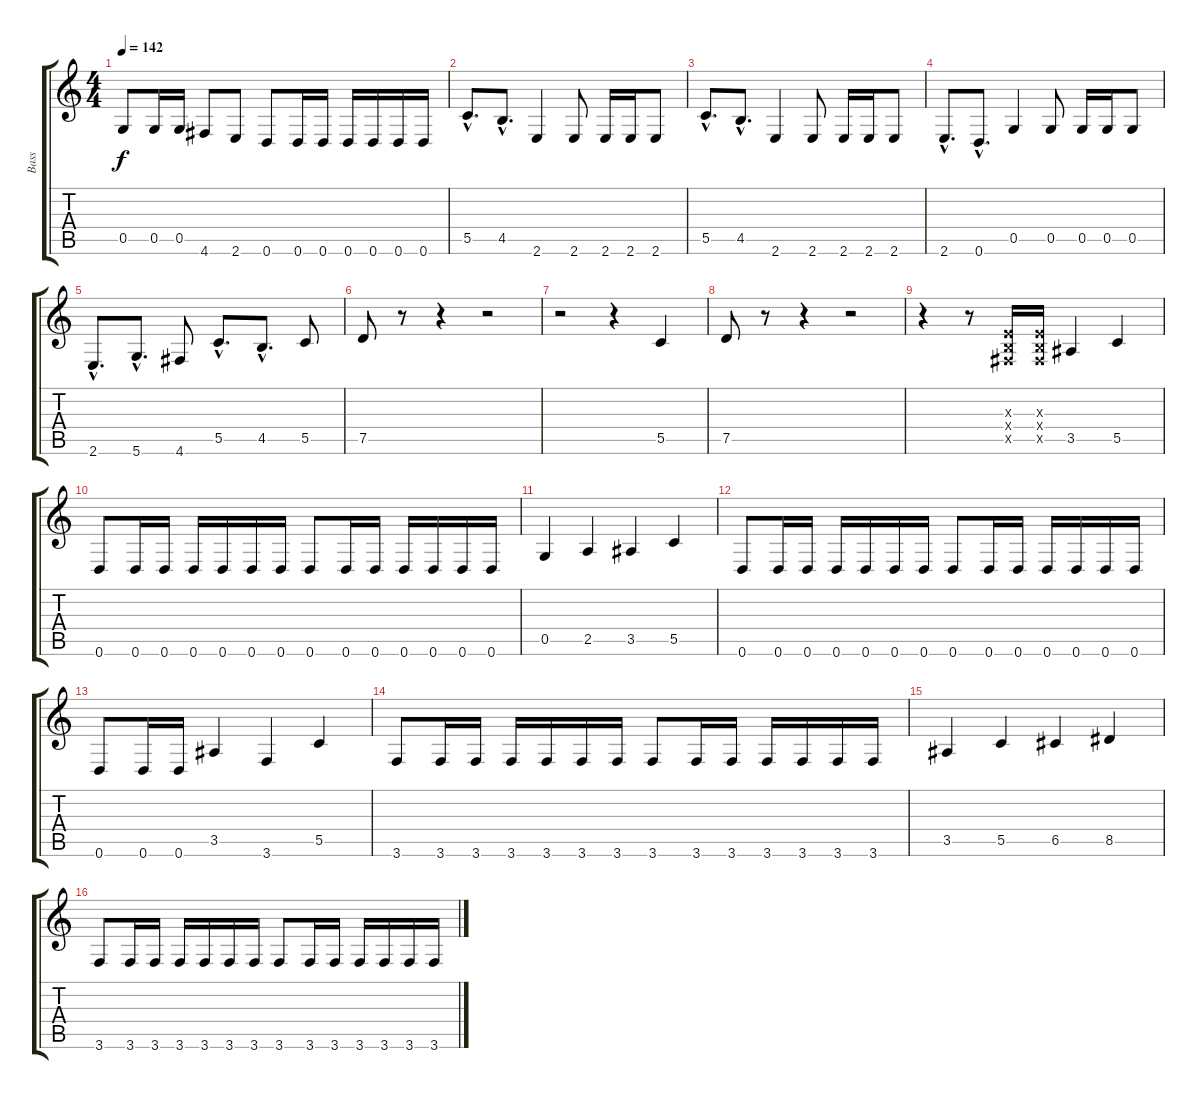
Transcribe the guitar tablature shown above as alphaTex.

\track ("Bass" "Bass") {instrument electricbassfinger}
\staff {score tabs}
\tuning (D4 A3 F3 C3 G2 D2) {hide}
\ts (4 4)
\tempo 142
\clef g2
\ks c
0.5.8{dy f} 0.5.16 0.5.16 4.6.8 2.6.8 0.6.8 0.6.16 0.6.16 0.6.16 0.6.16 0.6.16 0.6.16 |
5.5{hac}.8{d} 4.5{hac}.8{d} 2.6.4 2.6.8 2.6.16 2.6.16 2.6.8 |
5.5{hac}.8{d} 4.5{hac}.8{d} 2.6.4 2.6.8 2.6.16 2.6.16 2.6.8 |
2.6{hac}.8{d} 0.6{hac}.8{d} 0.5.4 0.5.8 0.5.16 0.5.16 0.5.8 |
2.6{hac}.8{d} 5.6{hac}.8{d} 4.6.8 5.5{hac}.8{d} 4.5{hac}.8{d} 5.5.8 |
7.5.8 r.8 r.4 r.2 |
r.2 r.4 5.5.4 |
7.5.8 r.8 r.4 r.2 |
r.4 r.8 (-1.3{x} -1.4{x} -1.5{x}).16 (-1.3{x} -1.4{x} -1.5{x}).16 3.5.4 5.5.4 |
0.6.8 0.6.16 0.6.16 0.6.16 0.6.16 0.6.16 0.6.16 0.6.8 0.6.16 0.6.16 0.6.16 0.6.16 0.6.16 0.6.16 |
0.5.4 2.5.4 3.5.4 5.5.4 |
0.6.8 0.6.16 0.6.16 0.6.16 0.6.16 0.6.16 0.6.16 0.6.8 0.6.16 0.6.16 0.6.16 0.6.16 0.6.16 0.6.16 |
0.6.8 0.6.16 0.6.16 3.5.4 3.6.4 5.5.4 |
3.6.8 3.6.16 3.6.16 3.6.16 3.6.16 3.6.16 3.6.16 3.6.8 3.6.16 3.6.16 3.6.16 3.6.16 3.6.16 3.6.16 |
3.5.4 5.5.4 6.5.4 8.5.4 |
3.6.8 3.6.16 3.6.16 3.6.16 3.6.16 3.6.16 3.6.16 3.6.8 3.6.16 3.6.16 3.6.16 3.6.16 3.6.16 3.6.16
